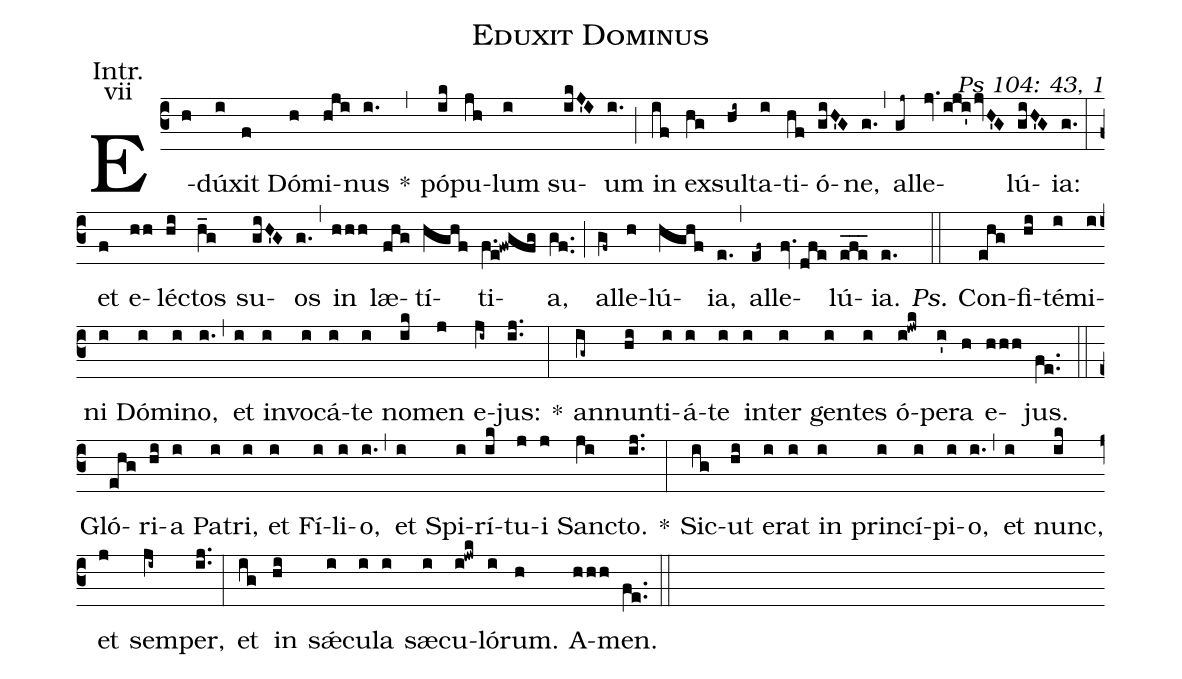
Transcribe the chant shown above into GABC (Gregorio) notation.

name: Eduxit Dominus;
office-part: Introitus;
mode: 7;
commentary: Ps 104: 43, 1;
annotation: Intr.;
annotation: vii;
%%
(c3) E(h)dú(i)xit(f) Dó(h)mi(hji)nus(i.) *(,) pó(ik)pu(jh)lum(i) su(ikJ'I)um(i.) (;) in(if) ex(hg)sul(hi~)ta(i)ti(hf)ó(giH'G)ne,(g.) (,) al(gj~)le(jv.iji'/jvH'G)lú(giH'G)ia:(g.) (:)
et(f) e(hh)léc(hi)tos(h_g) su(giH'G)os(g.) (,) in(hhh) læ(fhg)tí(hghf)ti(f.e!fwgfg)a,(gf..) (;) al(gf~)le(h)lú(hghf)ia,(e.) (,) al(ef~)le(fv.dfe)lú(efe___)ia.(e.) (::)
<i>Ps.</i> Con(ehg)fi(hi)té(i)mi(i)ni(i) Dó(i)mi(i)no,(i.) (,) et(i) in(i)vo(i)cá(i)te(i) no(ik)men(j) e(ji~)jus:(ij..) *(:)
an(ig~)nun(hi)ti(i)á(i)te(i) in(i)ter(i) gen(i)tes(i) ó(i!jwk)pe(i')ra(h) e(hhh)jus.(fe..) (::)
Gló(ehg)ri(hi)a(i) Pa(i)tri,(i) et(i) Fí(i)li(i)o,(i.) (,) et(i) Spi(i)rí(ik)tu(j)i(j) Sanc(ji)to.(ij..) *(:) Sic(ig)ut(hi) e(i)rat(i) in(i) prin(i)cí(i)pi(i)o,(i.) (,) et(i) nunc,(ik) et(j) sem(ji~)per,(ij..) (:) et(ig) in(hi) sǽ(i)cu(i)la(i) sæ(i)cu(i!jwk)ló(i)rum.(h) A(hhh)men.(fe..) (::)
